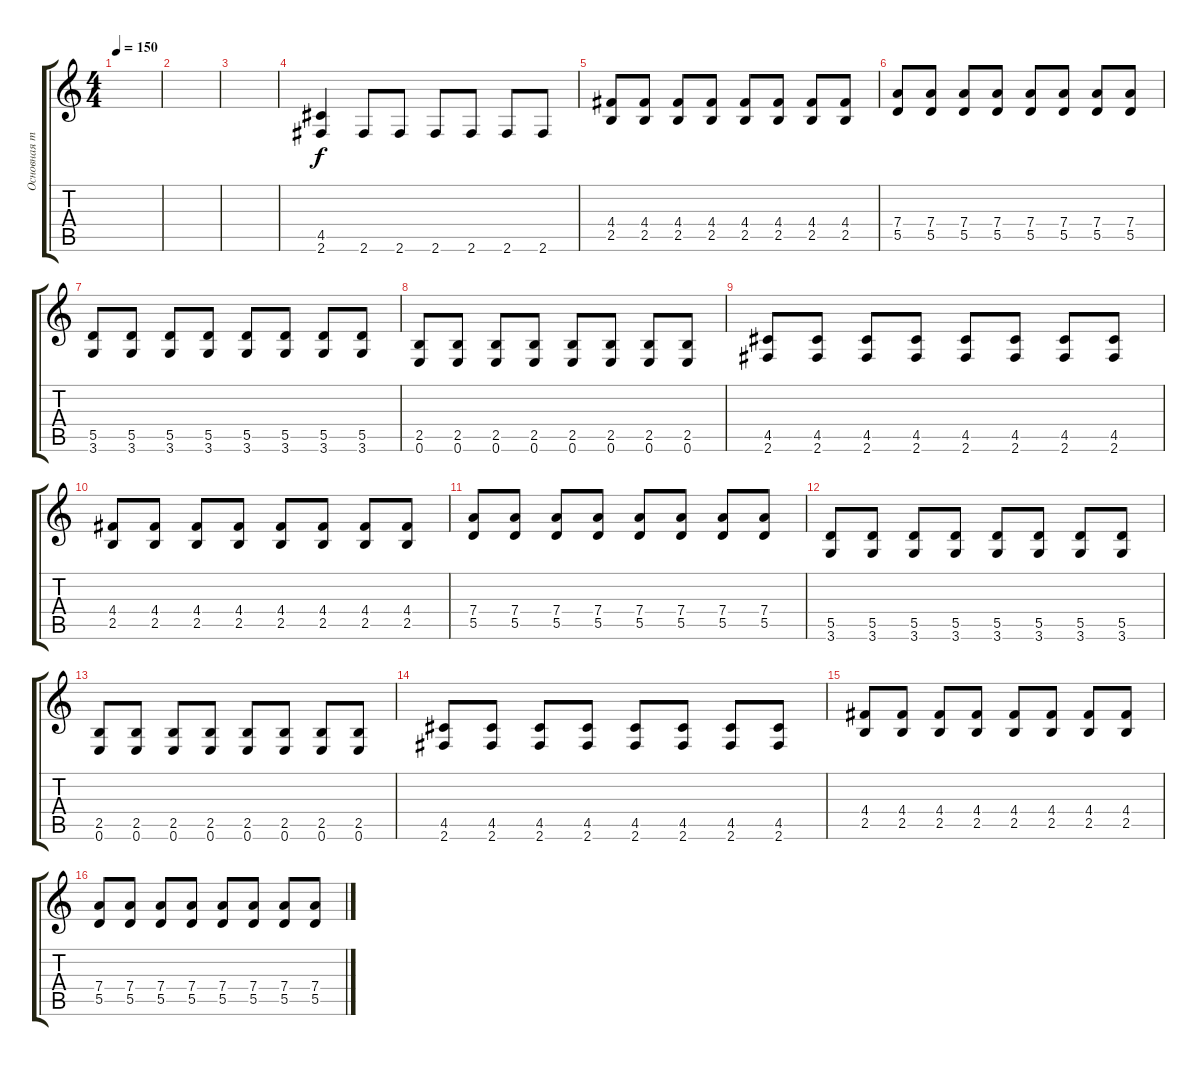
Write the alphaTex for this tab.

\track ("Основная тема" "Основная т") {instrument overdrivenguitar}
\staff {score tabs}
\tuning (E4 B3 G3 D3 A2 E2) {hide}
\ts (4 4)
\tempo 150
\clef g2
\ks c
|
|
|
(4.5 2.6).4 2.6.8 2.6.8 2.6.8 2.6.8 2.6.8 2.6.8 |
(4.4 2.5).8 (4.4 2.5).8 (4.4 2.5).8 (4.4 2.5).8 (4.4 2.5).8 (4.4 2.5).8 (4.4 2.5).8 (4.4 2.5).8 |
(7.4 5.5).8 (7.4 5.5).8 (7.4 5.5).8 (7.4 5.5).8 (7.4 5.5).8 (7.4 5.5).8 (7.4 5.5).8 (7.4 5.5).8 |
(5.5 3.6).8 (5.5 3.6).8 (5.5 3.6).8 (5.5 3.6).8 (5.5 3.6).8 (5.5 3.6).8 (5.5 3.6).8 (5.5 3.6).8 |
(2.5 0.6).8 (2.5 0.6).8 (2.5 0.6).8 (2.5 0.6).8 (2.5 0.6).8 (2.5 0.6).8 (2.5 0.6).8 (2.5 0.6).8 |
(4.5 2.6).8 (4.5 2.6).8 (4.5 2.6).8 (4.5 2.6).8 (4.5 2.6).8 (4.5 2.6).8 (4.5 2.6).8 (4.5 2.6).8 |
(4.4 2.5).8 (4.4 2.5).8 (4.4 2.5).8 (4.4 2.5).8 (4.4 2.5).8 (4.4 2.5).8 (4.4 2.5).8 (4.4 2.5).8 |
(7.4 5.5).8 (7.4 5.5).8 (7.4 5.5).8 (7.4 5.5).8 (7.4 5.5).8 (7.4 5.5).8 (7.4 5.5).8 (7.4 5.5).8 |
(5.5 3.6).8 (5.5 3.6).8 (5.5 3.6).8 (5.5 3.6).8 (5.5 3.6).8 (5.5 3.6).8 (5.5 3.6).8 (5.5 3.6).8 |
(2.5 0.6).8 (2.5 0.6).8 (2.5 0.6).8 (2.5 0.6).8 (2.5 0.6).8 (2.5 0.6).8 (2.5 0.6).8 (2.5 0.6).8 |
(4.5 2.6).8 (4.5 2.6).8 (4.5 2.6).8 (4.5 2.6).8 (4.5 2.6).8 (4.5 2.6).8 (4.5 2.6).8 (4.5 2.6).8 |
(4.4 2.5).8 (4.4 2.5).8 (4.4 2.5).8 (4.4 2.5).8 (4.4 2.5).8 (4.4 2.5).8 (4.4 2.5).8 (4.4 2.5).8 |
(7.4 5.5).8 (7.4 5.5).8 (7.4 5.5).8 (7.4 5.5).8 (7.4 5.5).8 (7.4 5.5).8 (7.4 5.5).8 (7.4 5.5).8
